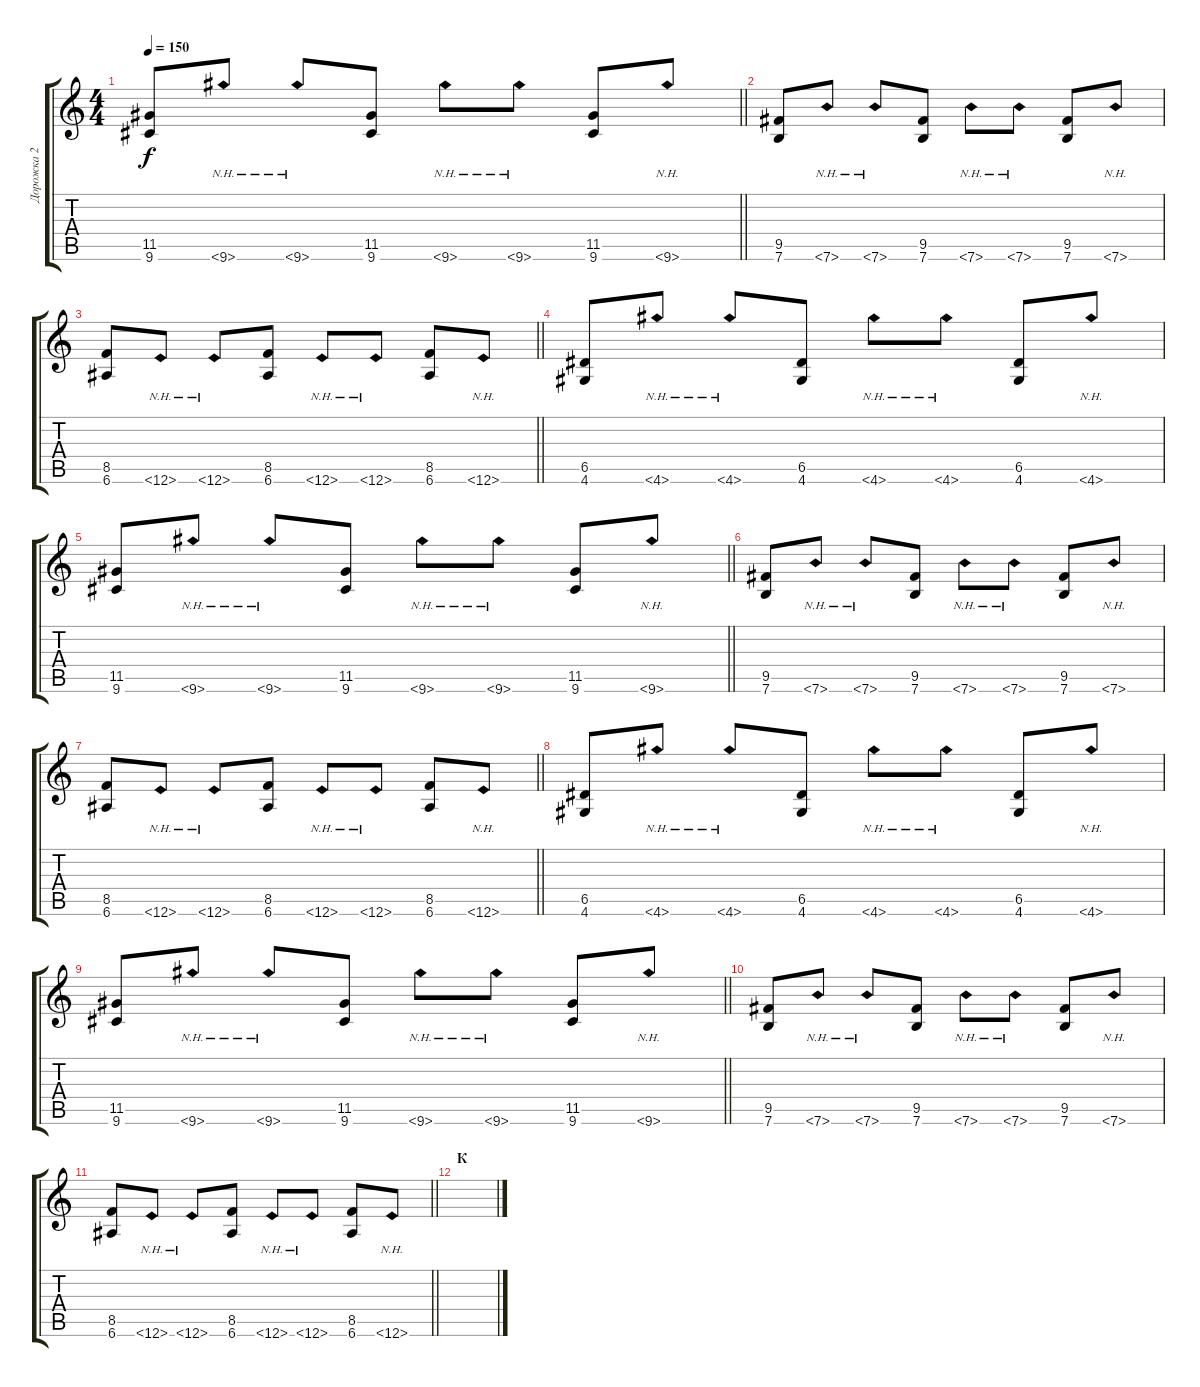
\track ("Дорожка 2" "Дорожка 2") {instrument distortionguitar}
\staff {score tabs}
\tuning (E4 B3 G3 D3 A2 E2) {hide}
\ts (4 4)
\tempo 150
\clef g2
\barLineRight lightlight
\ks c
(11.5 9.6).8{dy f} 9.6{nh}.8 9.6{nh}.8 (11.5 9.6).8 9.6{nh}.8 9.6{nh}.8 (11.5 9.6).8 9.6{nh}.8 |
(9.5 7.6).8 7.6{nh}.8 7.6{nh}.8 (9.5 7.6).8 7.6{nh}.8 7.6{nh}.8 (9.5 7.6).8 7.6{nh}.8 |
\barLineRight lightlight
(8.5 6.6).8 6.6{nh}.8 6.6{nh}.8 (8.5 6.6).8 6.6{nh}.8 6.6{nh}.8 (8.5 6.6).8 6.6{nh}.8 |
(6.5 4.6).8 4.6{nh}.8 4.6{nh}.8 (6.5 4.6).8 4.6{nh}.8 4.6{nh}.8 (6.5 4.6).8 4.6{nh}.8 |
\barLineRight lightlight
(11.5 9.6).8 9.6{nh}.8 9.6{nh}.8 (11.5 9.6).8 9.6{nh}.8 9.6{nh}.8 (11.5 9.6).8 9.6{nh}.8 |
(9.5 7.6).8 7.6{nh}.8 7.6{nh}.8 (9.5 7.6).8 7.6{nh}.8 7.6{nh}.8 (9.5 7.6).8 7.6{nh}.8 |
\barLineRight lightlight
(8.5 6.6).8 6.6{nh}.8 6.6{nh}.8 (8.5 6.6).8 6.6{nh}.8 6.6{nh}.8 (8.5 6.6).8 6.6{nh}.8 |
(6.5 4.6).8 4.6{nh}.8 4.6{nh}.8 (6.5 4.6).8 4.6{nh}.8 4.6{nh}.8 (6.5 4.6).8 4.6{nh}.8 |
\barLineRight lightlight
(11.5 9.6).8 9.6{nh}.8 9.6{nh}.8 (11.5 9.6).8 9.6{nh}.8 9.6{nh}.8 (11.5 9.6).8 9.6{nh}.8 |
(9.5 7.6).8 7.6{nh}.8 7.6{nh}.8 (9.5 7.6).8 7.6{nh}.8 7.6{nh}.8 (9.5 7.6).8 7.6{nh}.8 |
\barLineRight lightlight
(8.5 6.6).8 6.6{nh}.8 6.6{nh}.8 (8.5 6.6).8 6.6{nh}.8 6.6{nh}.8 (8.5 6.6).8 6.6{nh}.8 |
\section ("" "К")
